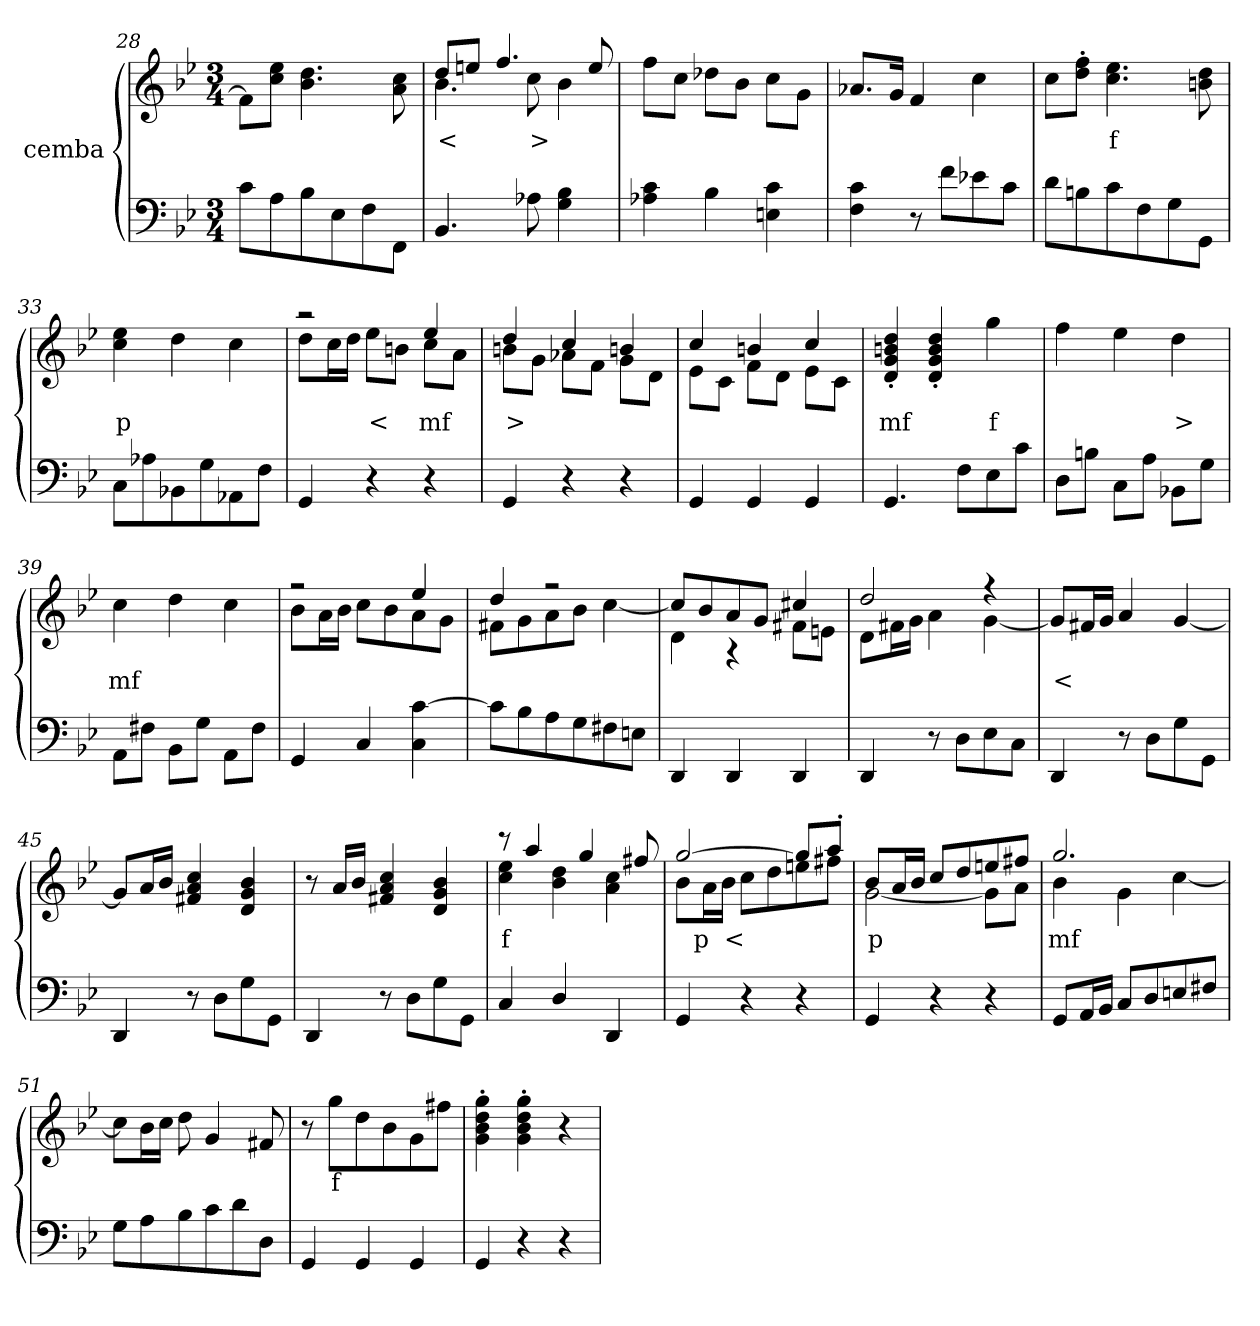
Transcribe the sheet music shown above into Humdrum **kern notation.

**kern	**kern	**text
*part2	*part1	*part1
*staff2	*staff1	*staff1
*I"cemba	*I"cemba	*
*clefF4	*clefG2	*
*k[b-e-]	*k[b-e-]	*
*g:	*g:	*
*M3/4	*M3/4	*
=28	=28	=28
8c\L	8f\L]	.
8A\	8cc\ 8ee-\J	.
8B-\	4.b-\ 4.dd\	.
8E-\	.	.
8F\	.	.
8FF\J	8a\ 8cc\	.
=29	=29	=29
*	*^	*
4.BB-/	8dd/L	4.b-\	<
.	8een/J	.	.
.	4.ff/	.	.
8A-X\	.	8cc\	>
4G\ 4B-\	.	4b-\	.
.	8ee/	.	.
*	*v	*v	*
=30	=30	=30
4A-X\ 4c\	8ff\L	.
.	8cc\J	.
4B-\	8dd-X\L	.
.	8b-\J	.
4En\ 4c\	8cc\L	.
.	8g\J	.
=31	=31	=31
4F\ 4c\	8.a-X/L	.
.	16g/Jk	.
8r	4f/	.
8f\L	.	.
8e-X\	4cc\	.
8c\J	.	.
=32	=32	=32
8d\L	8cc\L	.
8Bn\	8dd\'> 8ff\'>J	.
8c\	4.cc\ 4.ee-\	f
8F\	.	.
8G\	.	.
8GG\J	8bn\ 8dd\	.
=33	=33	=33
8C\L	4cc\ 4ee-\	p
8A-X\	.	.
8BB-X\	4dd\	.
8G\	.	.
8AA-\	4cc\	.
8F\J	.	.
=34	=34	=34
*	*^	*
4GG/	2r	8dd\L	.
.	.	16cc\L	.
.	.	16dd\JJ	.
4r	.	8ee-\L	<
.	.	8bn\J	.
4r	4ee-/	8cc\L	mf
.	.	8a\J	.
=35	=35	=35	=35
4GG/	4dd/	8bn\L	>
.	.	8g\J	.
4r	4cc/	8a-X\L	.
.	.	8f\J	.
4r	4bn/	8g\L	.
.	.	8d\J	.
=36	=36	=36	=36
4GG/	4cc/	8e-\L	.
.	.	8c\J	.
4GG/	4bn/	8f\L	.
.	.	8d\J	.
4GG/	4cc/	8e-\L	.
.	.	8c\J	.
*	*v	*v	*
=37	=37	=37
4.GG/	4d/'> 4g/'> 4bn/'> 4dd/'>	mf
.	4d/'> 4g/'> 4b/'> 4dd/'>	.
8F\L	.	.
8E-\	4gg\	f
8c\J	.	.
=38	=38	=38
8D\L	4ff\	.
8Bn\J	.	.
8C\L	4ee-\	.
8A\J	.	.
8BB-X\L	4dd\	>
8G\J	.	.
=39	=39	=39
8AA\L	4cc\	mf
8F#X\J	.	.
8BB-\L	4dd\	.
8G\J	.	.
8AA\L	4cc\	.
8F#\J	.	.
=40	=40	=40
*	*^	*
4GG/	2r	8b-\L	.
.	.	16a\L	.
.	.	16b-\JJ	.
4C/	.	8cc\L	.
.	.	8b-\	.
4C\ [4c\	4ee-/	8a\	.
.	.	8g\J	.
=41	=41	=41	=41
8c\L]	4dd/	8f#X\L	.
8B-\	.	8g\	.
8A\	2r	8a\	.
8G\	.	8b-\J	.
8F#X\	.	[4cc\	.
8En\J	.	.	.
=42	=42	=42	=42
4DD/	8cc/L]	4d\	.
.	8b-/	.	.
4DD/	8a/	4r	.
.	8g/J	.	.
4DD/	4cc#X/	8f#X\L	.
.	.	8en\J	.
=43	=43	=43	=43
4DD/	2dd/	8d\L	.
.	.	16f#X\L	.
.	.	16g\JJ	.
8r	.	4a\	.
8D\L	.	.	.
8E-\	4r	[4g\	.
8C\J	.	.	.
*	*v	*v	*
=44	=44	=44
4DD/	8g/L]	<
.	16f#X/L	.
.	16g/JJ	.
8r	4a/	.
8D\L	.	.
8G\	[4g/	.
8GG\J	.	.
=45	=45	=45
4DD/	8g/L]	.
.	16a/L	.
.	16b-/JJ	.
8r	4f#X/ 4a/ 4cc/	.
8D\L	.	.
8G\	4d/ 4g/ 4b-/	.
8GG\J	.	.
=46	=46	=46
4DD/	8r	.
.	16a/LL	.
.	16b-/JJ	.
8r	4f#X/ 4a/ 4cc/	.
8D\L	.	.
8G\	4d/ 4g/ 4b-/	.
8GG\J	.	.
=47	=47	=47
*	*^	*
4C/	8r	4cc\ 4ee-\	f
.	4aa/	.	.
4D/	.	4b-\ 4dd\	.
.	4gg/	.	.
4DD/	.	4a\ 4cc\	.
.	8ff#X/	.	.
=48	=48	=48	=48
4GG/	[2gg/	8b-\L	.
.	.	16a\L	p
.	.	16b-\JJ	<
4r	.	8cc\L	.
.	.	8dd\	.
4r	8gg/L]	8een\	.
.	8aa'>/J	8ff#X\J	.
=49	=49	=49	=49
4GG/	8b-/L	[2g\	p
.	16a/L	.	.
.	16b-/JJ	.	.
4r	8cc/L	.	.
.	8dd/	.	.
4r	8een/	8g\L]	.
.	8ff#X/J	8a\J	.
=50	=50	=50	=50
8GG/L	2.gg/	4b-\	mf
16AA/L	.	.	.
16BB-/JJ	.	.	.
8C/L	.	4g\	.
8D/	.	.	.
8En/	.	[4cc\	.
8F#X/J	.	.	.
*	*v	*v	*
=51	=51	=51
8G\L	8cc\L]	.
8A\	16b-\L	.
.	16cc\JJ	.
8B-\	8dd\	.
8c\	4g/	.
8d\	.	.
8D\J	8f#X/	.
=52	=52	=52
4GG/	8r	.
.	8gg\L	f
4GG/	8dd\	.
.	8b-\	.
4GG/	8g\	.
.	8ff#X\J	.
=53	=53	=53
4GG/	4g\'> 4b-\'> 4dd\'> 4gg\'>	.
4r	4g\'> 4b-\'> 4dd\'> 4gg\'>	.
4r	4r	.
=	=	=
*-	*-	*-
